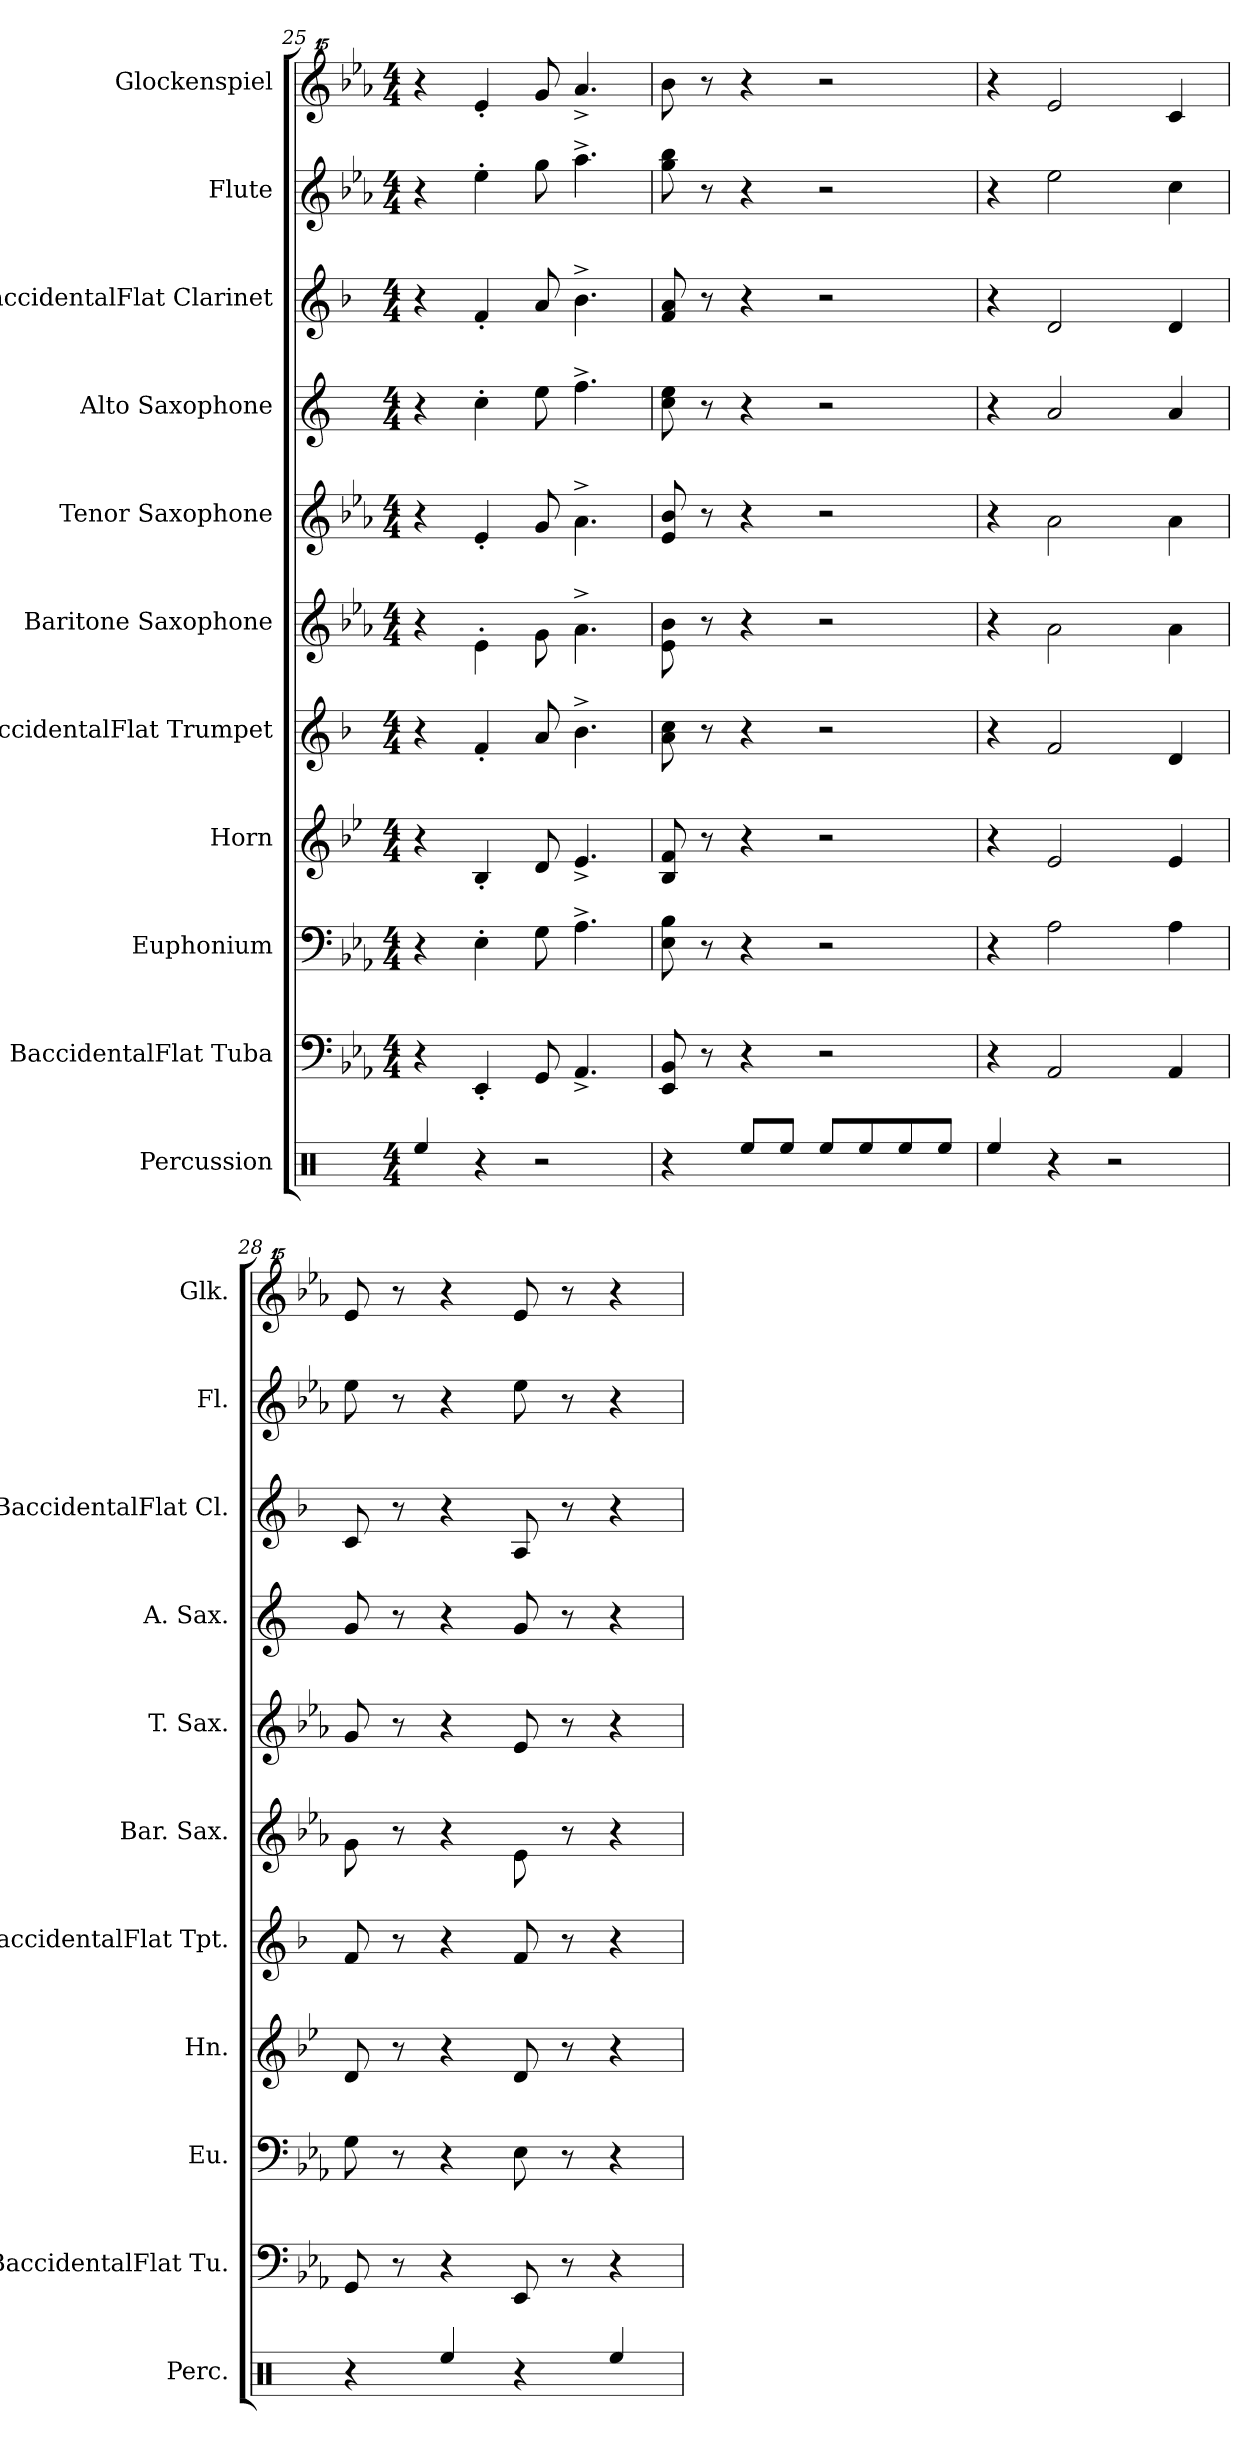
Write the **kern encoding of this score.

**kern	**kern	**kern	**kern	**kern	**kern	**kern	**kern	**kern	**kern	**kern
*part11	*part10	*part9	*part8	*part7	*part6	*part5	*part4	*part3	*part2	*part1
*staff11	*staff10	*staff9	*staff8	*staff7	*staff6	*staff5	*staff4	*staff3	*staff2	*staff1
*I"Percussion	*I"BaccidentalFlat Tuba	*I"Euphonium	*I"Horn	*I"BaccidentalFlat Trumpet	*I"Baritone Saxophone	*I"Tenor Saxophone	*I"Alto Saxophone	*I"BaccidentalFlat Clarinet	*I"Flute	*I"Glockenspiel
*I'Perc.	*I'BaccidentalFlat Tu.	*I'Eu.	*I'Hn.	*I'BaccidentalFlat Tpt.	*I'Bar. Sax.	*I'T. Sax.	*I'A. Sax.	*I'BaccidentalFlat Cl.	*I'Fl.	*I'Glk.
!!LO:PB:g=z
*clefX	*clefF4	*clefF4	*clefG2	*clefG2	*clefG2	*clefG2	*clefG2	*clefG2	*clefG2	*clefG^^2
*	*	*	*ITrd4c7	*ITrd1c2	*ITrd12c21	*ITrd8c14	*ITrd5c9	*ITrd1c2	*	*
*k[]	*k[b-e-a-]	*k[b-e-a-]	*k[b-e-a-]	*k[b-e-a-]	*k[b-e-a-]	*k[b-e-a-]	*k[b-e-a-]	*k[b-e-a-]	*k[b-e-a-]	*k[b-e-a-]
*M4/4	*M4/4	*M4/4	*M4/4	*M4/4	*M4/4	*M4/4	*M4/4	*M4/4	*M4/4	*M4/4
=25	=25	=25	=25	=25	=25	=25	=25	=25	=25	=25
4Ree/	4r	4r	4r	4r	4r	4r	4r	4r	4r	4r
4r	4EE-'/	4E-'\	4E-'/	4e-'/	4E-'\	4E-'/	4e-'\	4e-'/	4ee-'\	4eee-'/
2r	8GG/	8G\	8G/	8g/	8G\	8G/	8g\	8g/	8gg\	8ggg/
.	4.AA-^/	4.A-^\	4.A-^/	4.a-^\	4.A-^\	4.A-^\	4.a-^\	4.a-^\	4.aa-^\	4.aaa-^/
=26	=26	=26	=26	=26	=26	=26	=26	=26	=26	=26
4r	8EE-/ 8BB-/	8E-\ 8B-\	8E-/ 8B-/	8g\ 8b-\	8E-\ 8B-\	8E-/ 8B-/	8e-\ 8g\	8e-/ 8g/	8gg\ 8bb-\	8bbb-\
.	8r	8r	8r	8r	8r	8r	8r	8r	8r	8r
8Ree/L	4r	4r	4r	4r	4r	4r	4r	4r	4r	4r
8Ree/J	.	.	.	.	.	.	.	.	.	.
8Ree/L	2r	2r	2r	2r	2r	2r	2r	2r	2r	2r
8Ree/	.	.	.	.	.	.	.	.	.	.
8Ree/	.	.	.	.	.	.	.	.	.	.
8Ree/J	.	.	.	.	.	.	.	.	.	.
=27	=27	=27	=27	=27	=27	=27	=27	=27	=27	=27
4Ree/	4r	4r	4r	4r	4r	4r	4r	4r	4r	4r
4r	2AA-/	2A-\	2A-/	2e-/	2A-\	2A-\	2c/	2c/	2ee-\	2eee-/
2r	.	.	.	.	.	.	.	.	.	.
.	4AA-/	4A-\	4A-/	4c/	4A-\	4A-\	4c/	4c/	4cc\	4ccc/
=28	=28	=28	=28	=28	=28	=28	=28	=28	=28	=28
4r	8GG/	8G\	8G/	8e-/	8G\	8G/	8B-/	8B-/	8ee-\	8eee-/
.	8r	8r	8r	8r	8r	8r	8r	8r	8r	8r
4Ree/	4r	4r	4r	4r	4r	4r	4r	4r	4r	4r
4r	8EE-/	8E-\	8G/	8e-/	8E-\	8E-/	8B-/	8G/	8ee-\	8eee-/
.	8r	8r	8r	8r	8r	8r	8r	8r	8r	8r
4Ree/	4r	4r	4r	4r	4r	4r	4r	4r	4r	4r
=	=	=	=	=	=	=	=	=	=	=
*-	*-	*-	*-	*-	*-	*-	*-	*-	*-	*-
